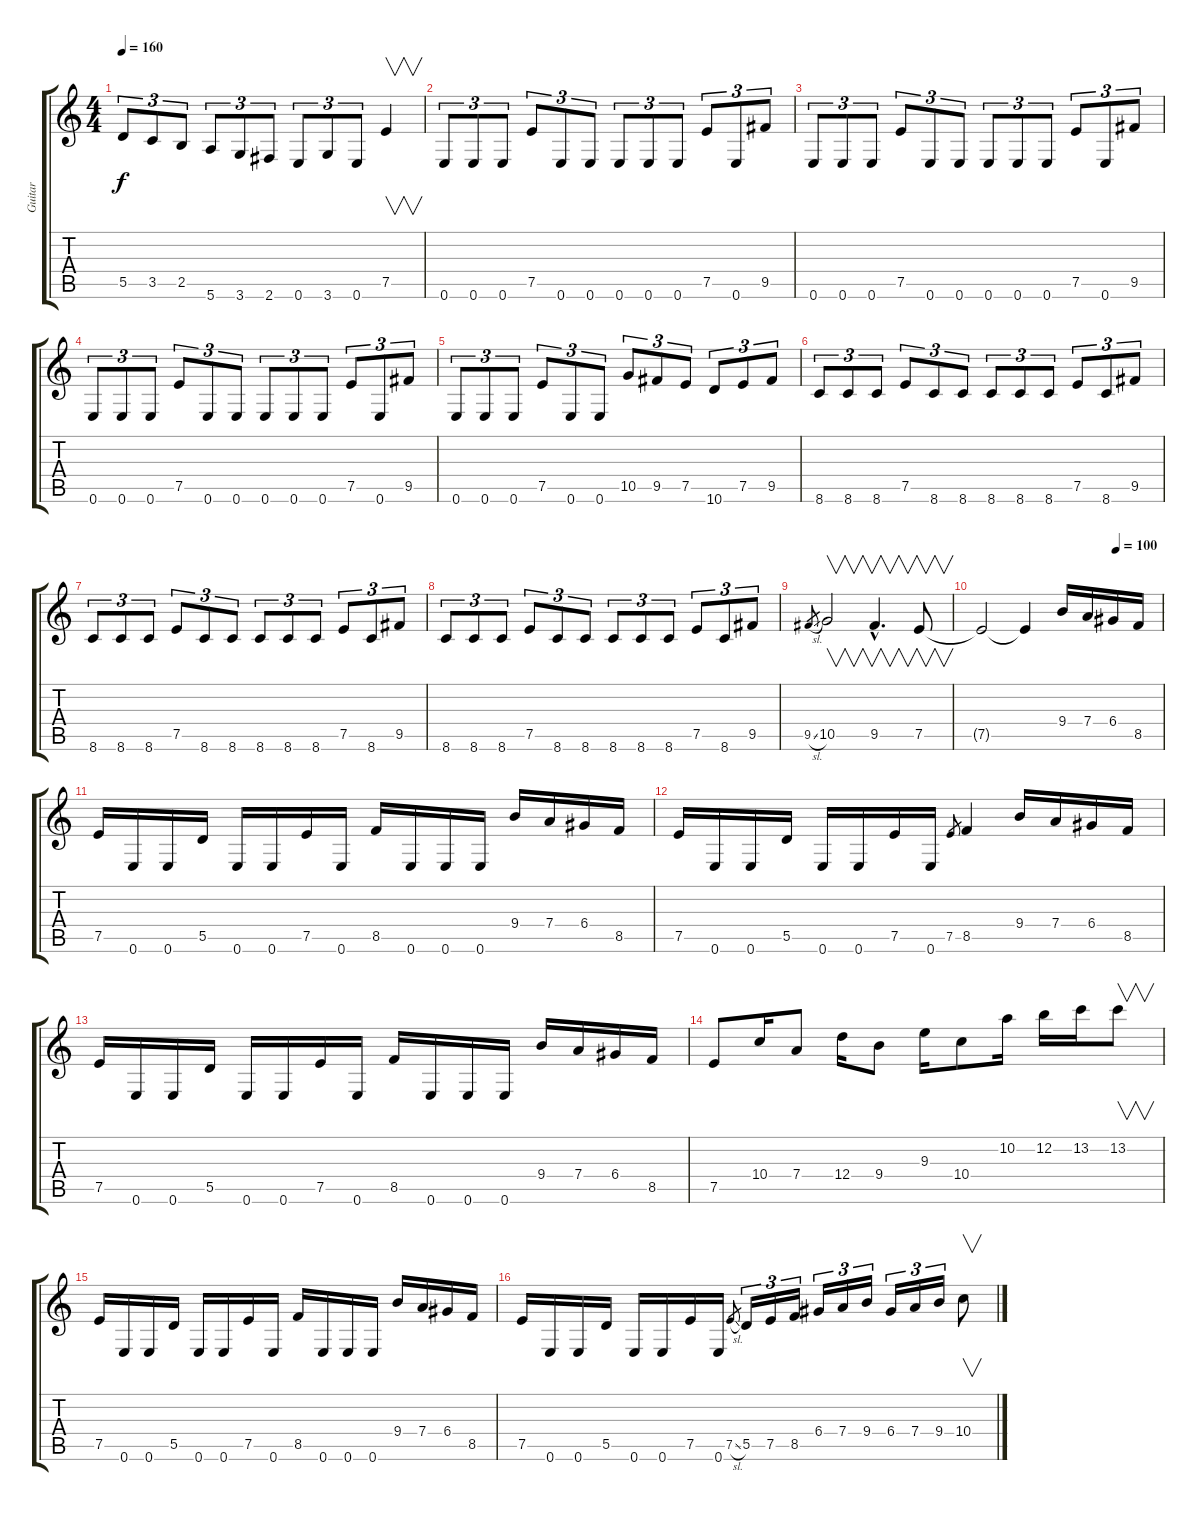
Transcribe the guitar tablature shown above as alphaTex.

\track ("Guitar" "Guitar") {instrument distortionguitar}
\staff {score tabs}
\tuning (E4 B3 G3 D3 A2 E2) {hide}
\ts (4 4)
\tempo 160
\clef g2
\ks c
5.5.8{tu (3 2) dy f} 3.5.8{tu (3 2)} 2.5.8{tu (3 2)} 5.6.8{tu (3 2)} 3.6.8{tu (3 2)} 2.6.8{tu (3 2)} 0.6.8{tu (3 2)} 3.6.8{tu (3 2)} 0.6.8{tu (3 2)} 7.5.4{v} |
0.6.8{tu (3 2)} 0.6.8{tu (3 2)} 0.6.8{tu (3 2)} 7.5.8{tu (3 2)} 0.6.8{tu (3 2)} 0.6.8{tu (3 2)} 0.6.8{tu (3 2)} 0.6.8{tu (3 2)} 0.6.8{tu (3 2)} 7.5.8{tu (3 2)} 0.6.8{tu (3 2)} 9.5.8{tu (3 2)} |
0.6.8{tu (3 2)} 0.6.8{tu (3 2)} 0.6.8{tu (3 2)} 7.5.8{tu (3 2)} 0.6.8{tu (3 2)} 0.6.8{tu (3 2)} 0.6.8{tu (3 2)} 0.6.8{tu (3 2)} 0.6.8{tu (3 2)} 7.5.8{tu (3 2)} 0.6.8{tu (3 2)} 9.5.8{tu (3 2)} |
0.6.8{tu (3 2)} 0.6.8{tu (3 2)} 0.6.8{tu (3 2)} 7.5.8{tu (3 2)} 0.6.8{tu (3 2)} 0.6.8{tu (3 2)} 0.6.8{tu (3 2)} 0.6.8{tu (3 2)} 0.6.8{tu (3 2)} 7.5.8{tu (3 2)} 0.6.8{tu (3 2)} 9.5.8{tu (3 2)} |
0.6.8{tu (3 2)} 0.6.8{tu (3 2)} 0.6.8{tu (3 2)} 7.5.8{tu (3 2)} 0.6.8{tu (3 2)} 0.6.8{tu (3 2)} 10.5.8{tu (3 2)} 9.5.8{tu (3 2)} 7.5.8{tu (3 2)} 10.6.8{tu (3 2)} 7.5.8{tu (3 2)} 9.5.8{tu (3 2)} |
8.6.8{tu (3 2)} 8.6.8{tu (3 2)} 8.6.8{tu (3 2)} 7.5.8{tu (3 2)} 8.6.8{tu (3 2)} 8.6.8{tu (3 2)} 8.6.8{tu (3 2)} 8.6.8{tu (3 2)} 8.6.8{tu (3 2)} 7.5.8{tu (3 2)} 8.6.8{tu (3 2)} 9.5.8{tu (3 2)} |
8.6.8{tu (3 2)} 8.6.8{tu (3 2)} 8.6.8{tu (3 2)} 7.5.8{tu (3 2)} 8.6.8{tu (3 2)} 8.6.8{tu (3 2)} 8.6.8{tu (3 2)} 8.6.8{tu (3 2)} 8.6.8{tu (3 2)} 7.5.8{tu (3 2)} 8.6.8{tu (3 2)} 9.5.8{tu (3 2)} |
8.6.8{tu (3 2)} 8.6.8{tu (3 2)} 8.6.8{tu (3 2)} 7.5.8{tu (3 2)} 8.6.8{tu (3 2)} 8.6.8{tu (3 2)} 8.6.8{tu (3 2)} 8.6.8{tu (3 2)} 8.6.8{tu (3 2)} 7.5.8{tu (3 2)} 8.6.8{tu (3 2)} 9.5.8{tu (3 2)} |
9.5{sl}.8{gr} 10.5.2{v} 9.5{hac}.4{v d} 7.5.8{v} |
\tempo (100 0.75)
7.5{t}.2 7.5{t}.4 9.4.16 7.4.16 6.4.16 8.5.16 |
7.5.16 0.6.16 0.6.16 5.5.16 0.6.16 0.6.16 7.5.16 0.6.16 8.5.16 0.6.16 0.6.16 0.6.16 9.4.16 7.4.16 6.4.16 8.5.16 |
7.5.16 0.6.16 0.6.16 5.5.16 0.6.16 0.6.16 7.5.16 0.6.16 7.5.8{gr} 8.5.4 9.4.16 7.4.16 6.4.16 8.5.16 |
7.5.16 0.6.16 0.6.16 5.5.16 0.6.16 0.6.16 7.5.16 0.6.16 8.5.16 0.6.16 0.6.16 0.6.16 9.4.16 7.4.16 6.4.16 8.5.16 |
7.5.8 10.4.16 7.4.8 12.4.16 9.4.8 9.3.16 10.4.8 10.2.16 12.2.16 13.2.16 13.2.8{v} |
7.5.16 0.6.16 0.6.16 5.5.16 0.6.16 0.6.16 7.5.16 0.6.16 8.5.16 0.6.16 0.6.16 0.6.16 9.4.16 7.4.16 6.4.16 8.5.16 |
7.5.16 0.6.16 0.6.16 5.5.16 0.6.16 0.6.16 7.5.16 0.6.16 7.5{sl}.8{gr} 5.5.16{tu (3 2)} 7.5.16{tu (3 2)} 8.5.16{tu (3 2)} 6.4.16{tu (3 2)} 7.4.16{tu (3 2)} 9.4.16{tu (3 2)} 6.4.16{tu (3 2)} 7.4.16{tu (3 2)} 9.4.16{tu (3 2)} 10.4.8{v}
